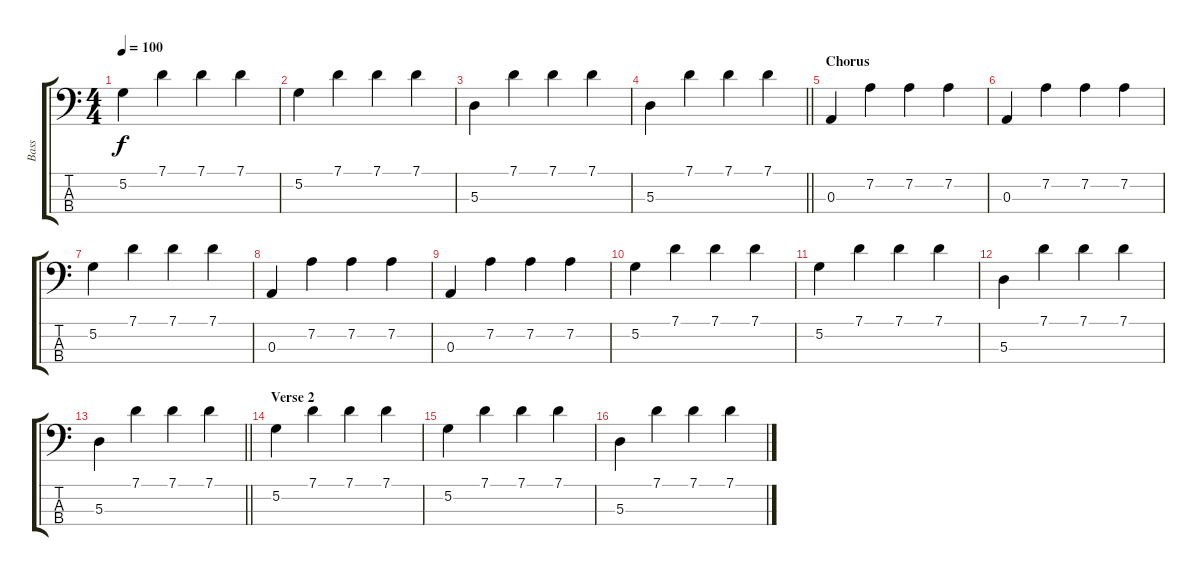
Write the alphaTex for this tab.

\track ("Bass" "Bass") {instrument electricbassfinger}
\staff {score tabs}
\tuning (G2 D2 A1 E1) {hide}
\ts (4 4)
\tempo 100
\clef f4
\ks c
5.2.4{dy f} 7.1.4 7.1.4 7.1.4 |
5.2.4 7.1.4 7.1.4 7.1.4 |
5.3.4 7.1.4 7.1.4 7.1.4 |
\barLineRight lightlight
5.3.4 7.1.4 7.1.4 7.1.4 |
\section ("" "Chorus")
0.3.4 7.2.4 7.2.4 7.2.4 |
0.3.4 7.2.4 7.2.4 7.2.4 |
5.2.4 7.1.4 7.1.4 7.1.4 |
0.3.4 7.2.4 7.2.4 7.2.4 |
0.3.4 7.2.4 7.2.4 7.2.4 |
5.2.4 7.1.4 7.1.4 7.1.4 |
5.2.4 7.1.4 7.1.4 7.1.4 |
5.3.4 7.1.4 7.1.4 7.1.4 |
\barLineRight lightlight
5.3.4 7.1.4 7.1.4 7.1.4 |
\section ("" "Verse 2")
5.2.4 7.1.4 7.1.4 7.1.4 |
5.2.4 7.1.4 7.1.4 7.1.4 |
5.3.4 7.1.4 7.1.4 7.1.4
